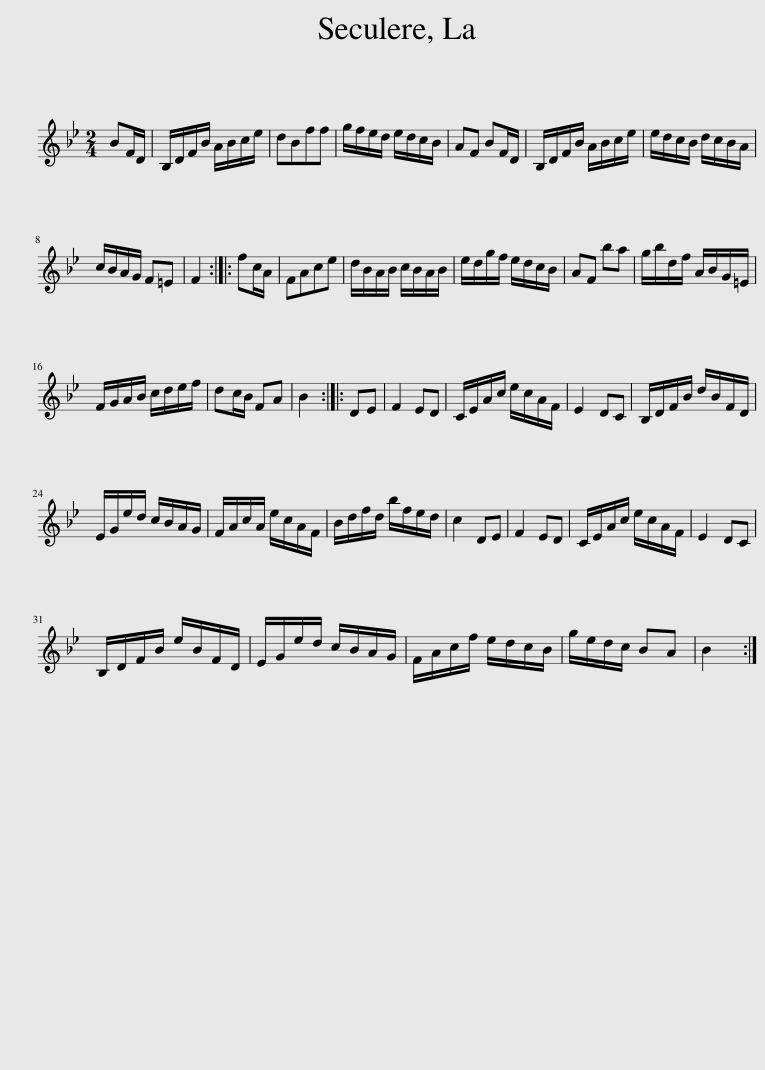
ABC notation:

X:1
L:1/8
M:2/4
I:linebreak $
K:Bb
V:1 treble
V:1
 BF/D/ | B,/D/F/B/ A/B/c/e/ | dBff | g/f/e/d/ e/d/c/B/ | AF BF/D/ | %5
 B,/D/F/B/ A/B/c/e/ | e/d/c/B/ d/c/B/A/ |$ c/B/A/G/ F=E | F2 :: fc/A/ | %10
 FAce | d/B/A/B/ c/B/A/B/ | e/d/g/f/ e/d/c/B/ | AF ba | g/b/d/f/ A/B/G/=E/ |$ %15
 F/G/A/B/ c/d/e/f/ | dc/B/ FA | B2 :: DE | F2 ED | %20
 C/E/A/c/ e/c/A/F/ | E2 DC | B,/D/F/B/ d/B/F/D/ |$ E/G/e/d/ c/B/A/G/ | F/A/c/A/ e/c/A/F/ | %25
 B/d/f/d/ b/f/e/d/ | c2 DE | F2 ED | C/E/A/c/ e/c/A/F/ | E2 DC |$ %30
 B,/D/F/B/ e/B/F/D/ | E/G/e/d/ c/B/A/G/ | F/A/c/f/ e/d/c/B/ | g/e/d/c/ BA | B2 :| %35
